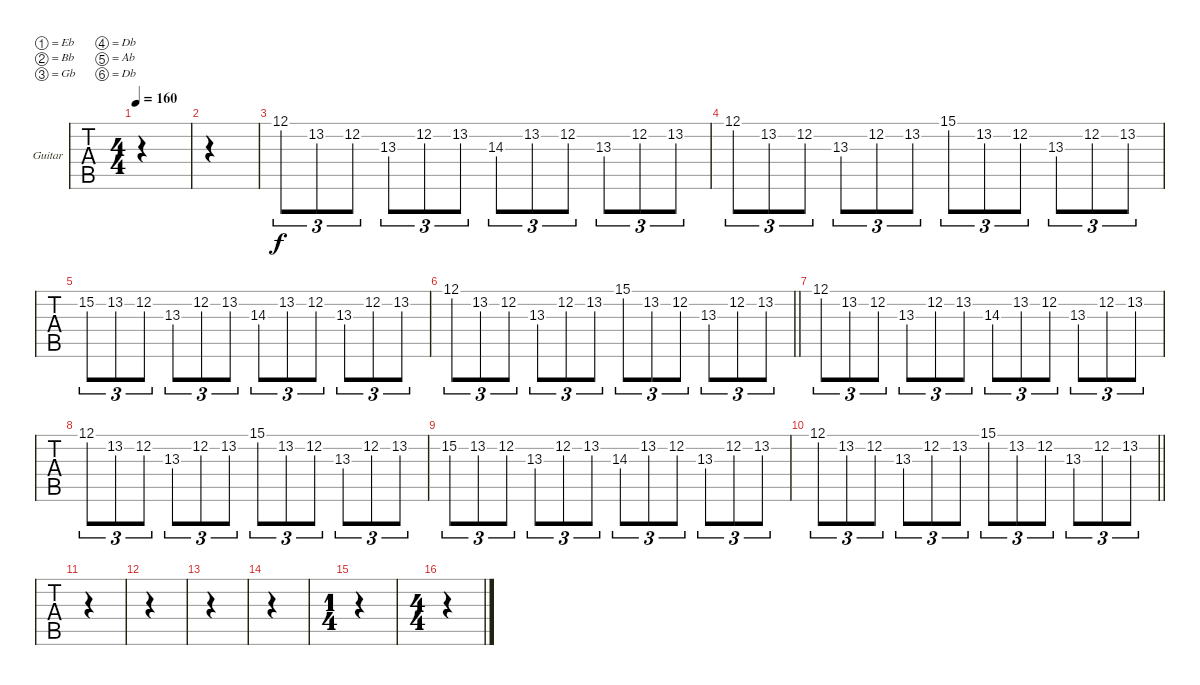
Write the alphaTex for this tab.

\bracketExtendMode groupsimilarinstruments
\firstSystemTrackNameOrientation horizontal
\otherSystemsTrackNameOrientation horizontal
\track ("Extra 1" "Guitar") {instrument electricguitarclean}
\staff {tabs}
\tuning (Eb4 Bb3 Gb3 Db3 Ab2 Db2)
\ts (4 4)
\tempo 160
\clef g2
\ks c
|
|
12.1{acc #}.8{tu (3 2)} 13.2.8{tu (3 2)} 12.2{acc #}.8{tu (3 2)} 13.3.8{tu (3 2)} 12.2{acc #}.8{tu (3 2)} 13.2.8{tu (3 2)} 14.3{acc #}.8{tu (3 2)} 13.2.8{tu (3 2)} 12.2{acc #}.8{tu (3 2)} 13.3.8{tu (3 2)} 12.2{acc #}.8{tu (3 2)} 13.2.8{tu (3 2)} |
12.1{acc #}.8{tu (3 2)} 13.2.8{tu (3 2)} 12.2{acc #}.8{tu (3 2)} 13.3.8{tu (3 2)} 12.2{acc #}.8{tu (3 2)} 13.2.8{tu (3 2)} 15.1{acc #}.8{tu (3 2)} 13.2.8{tu (3 2)} 12.2{acc #}.8{tu (3 2)} 13.3.8{tu (3 2)} 12.2{acc #}.8{tu (3 2)} 13.2.8{tu (3 2)} |
15.2{acc #}.8{tu (3 2)} 13.2.8{tu (3 2)} 12.2{acc #}.8{tu (3 2)} 13.3.8{tu (3 2)} 12.2{acc #}.8{tu (3 2)} 13.2.8{tu (3 2)} 14.3{acc #}.8{tu (3 2)} 13.2.8{tu (3 2)} 12.2{acc #}.8{tu (3 2)} 13.3.8{tu (3 2)} 12.2{acc #}.8{tu (3 2)} 13.2.8{tu (3 2)} |
\barLineRight lightlight
12.1{acc #}.8{tu (3 2)} 13.2.8{tu (3 2)} 12.2{acc #}.8{tu (3 2)} 13.3.8{tu (3 2)} 12.2{acc #}.8{tu (3 2)} 13.2.8{tu (3 2)} 15.1{acc #}.8{tu (3 2)} 13.2.8{tu (3 2)} 12.2{acc #}.8{tu (3 2)} 13.3.8{tu (3 2)} 12.2{acc #}.8{tu (3 2)} 13.2.8{tu (3 2)} |
12.1{acc #}.8{tu (3 2)} 13.2.8{tu (3 2)} 12.2{acc #}.8{tu (3 2)} 13.3.8{tu (3 2)} 12.2{acc #}.8{tu (3 2)} 13.2.8{tu (3 2)} 14.3{acc #}.8{tu (3 2)} 13.2.8{tu (3 2)} 12.2{acc #}.8{tu (3 2)} 13.3.8{tu (3 2)} 12.2{acc #}.8{tu (3 2)} 13.2.8{tu (3 2)} |
12.1{acc #}.8{tu (3 2)} 13.2.8{tu (3 2)} 12.2{acc #}.8{tu (3 2)} 13.3.8{tu (3 2)} 12.2{acc #}.8{tu (3 2)} 13.2.8{tu (3 2)} 15.1{acc #}.8{tu (3 2)} 13.2.8{tu (3 2)} 12.2{acc #}.8{tu (3 2)} 13.3.8{tu (3 2)} 12.2{acc #}.8{tu (3 2)} 13.2.8{tu (3 2)} |
15.2{acc #}.8{tu (3 2)} 13.2.8{tu (3 2)} 12.2{acc #}.8{tu (3 2)} 13.3.8{tu (3 2)} 12.2{acc #}.8{tu (3 2)} 13.2.8{tu (3 2)} 14.3{acc #}.8{tu (3 2)} 13.2.8{tu (3 2)} 12.2{acc #}.8{tu (3 2)} 13.3.8{tu (3 2)} 12.2{acc #}.8{tu (3 2)} 13.2.8{tu (3 2)} |
\barLineRight lightlight
12.1{acc #}.8{tu (3 2)} 13.2.8{tu (3 2)} 12.2{acc #}.8{tu (3 2)} 13.3.8{tu (3 2)} 12.2{acc #}.8{tu (3 2)} 13.2.8{tu (3 2)} 15.1{acc #}.8{tu (3 2)} 13.2.8{tu (3 2)} 12.2{acc #}.8{tu (3 2)} 13.3.8{tu (3 2)} 12.2{acc #}.8{tu (3 2)} 13.2.8{tu (3 2)} |
|
|
|
|
\ts (1 4)
\beaming (8 2)
|
\ts (4 4)
\beaming (8 2 2 2 2)
